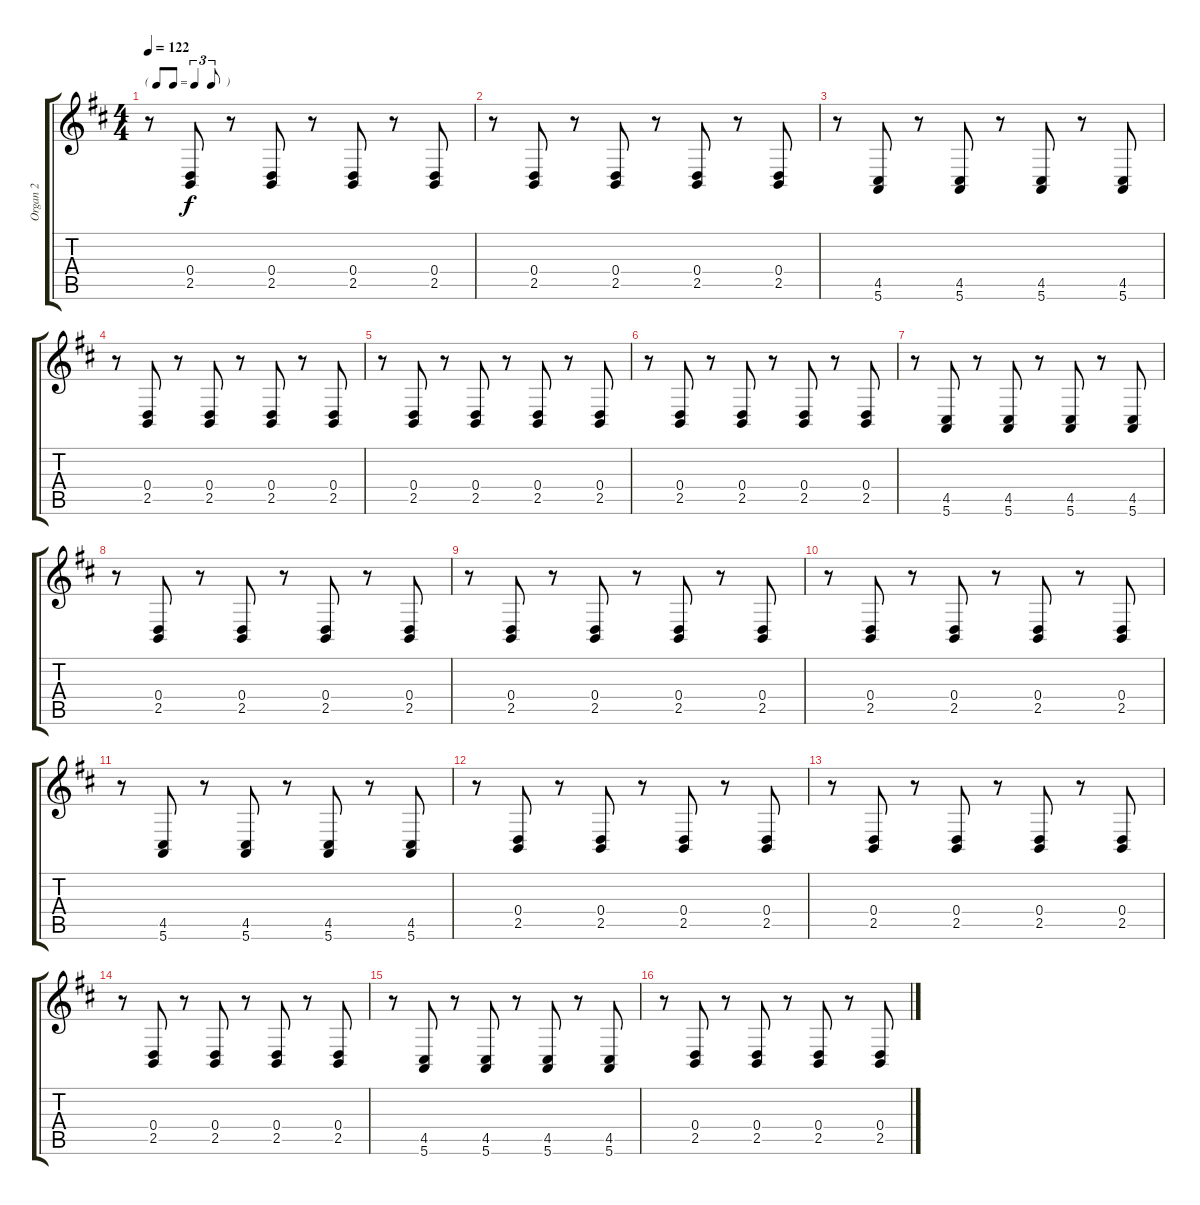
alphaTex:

\track ("Organ 2" "Organ 2") {instrument drawbarorgan}
\staff {score tabs}
\tuning (E4 B3 G3 D3 A2 E2) {hide}
\ts (4 4)
\tf triplet8th
\tempo 122
\clef g2
\ks d
r.8{dy f} (0.4 2.5).8 r.8 (0.4 2.5).8 r.8 (0.4 2.5).8 r.8 (0.4 2.5).8 |
r.8 (0.4 2.5).8 r.8 (0.4 2.5).8 r.8 (0.4 2.5).8 r.8 (0.4 2.5).8 |
r.8 (4.5 5.6).8 r.8 (4.5 5.6).8 r.8 (4.5 5.6).8 r.8 (4.5 5.6).8 |
r.8 (0.4 2.5).8 r.8 (0.4 2.5).8 r.8 (0.4 2.5).8 r.8 (0.4 2.5).8 |
r.8 (0.4 2.5).8 r.8 (0.4 2.5).8 r.8 (0.4 2.5).8 r.8 (0.4 2.5).8 |
r.8 (0.4 2.5).8 r.8 (0.4 2.5).8 r.8 (0.4 2.5).8 r.8 (0.4 2.5).8 |
r.8 (4.5 5.6).8 r.8 (4.5 5.6).8 r.8 (4.5 5.6).8 r.8 (4.5 5.6).8 |
r.8 (0.4 2.5).8 r.8 (0.4 2.5).8 r.8 (0.4 2.5).8 r.8 (0.4 2.5).8 |
r.8 (0.4 2.5).8 r.8 (0.4 2.5).8 r.8 (0.4 2.5).8 r.8 (0.4 2.5).8 |
r.8 (0.4 2.5).8 r.8 (0.4 2.5).8 r.8 (0.4 2.5).8 r.8 (0.4 2.5).8 |
r.8 (4.5 5.6).8 r.8 (4.5 5.6).8 r.8 (4.5 5.6).8 r.8 (4.5 5.6).8 |
r.8 (0.4 2.5).8 r.8 (0.4 2.5).8 r.8 (0.4 2.5).8 r.8 (0.4 2.5).8 |
r.8 (0.4 2.5).8 r.8 (0.4 2.5).8 r.8 (0.4 2.5).8 r.8 (0.4 2.5).8 |
r.8 (0.4 2.5).8 r.8 (0.4 2.5).8 r.8 (0.4 2.5).8 r.8 (0.4 2.5).8 |
r.8 (4.5 5.6).8 r.8 (4.5 5.6).8 r.8 (4.5 5.6).8 r.8 (4.5 5.6).8 |
r.8 (0.4 2.5).8 r.8 (0.4 2.5).8 r.8 (0.4 2.5).8 r.8 (0.4 2.5).8
